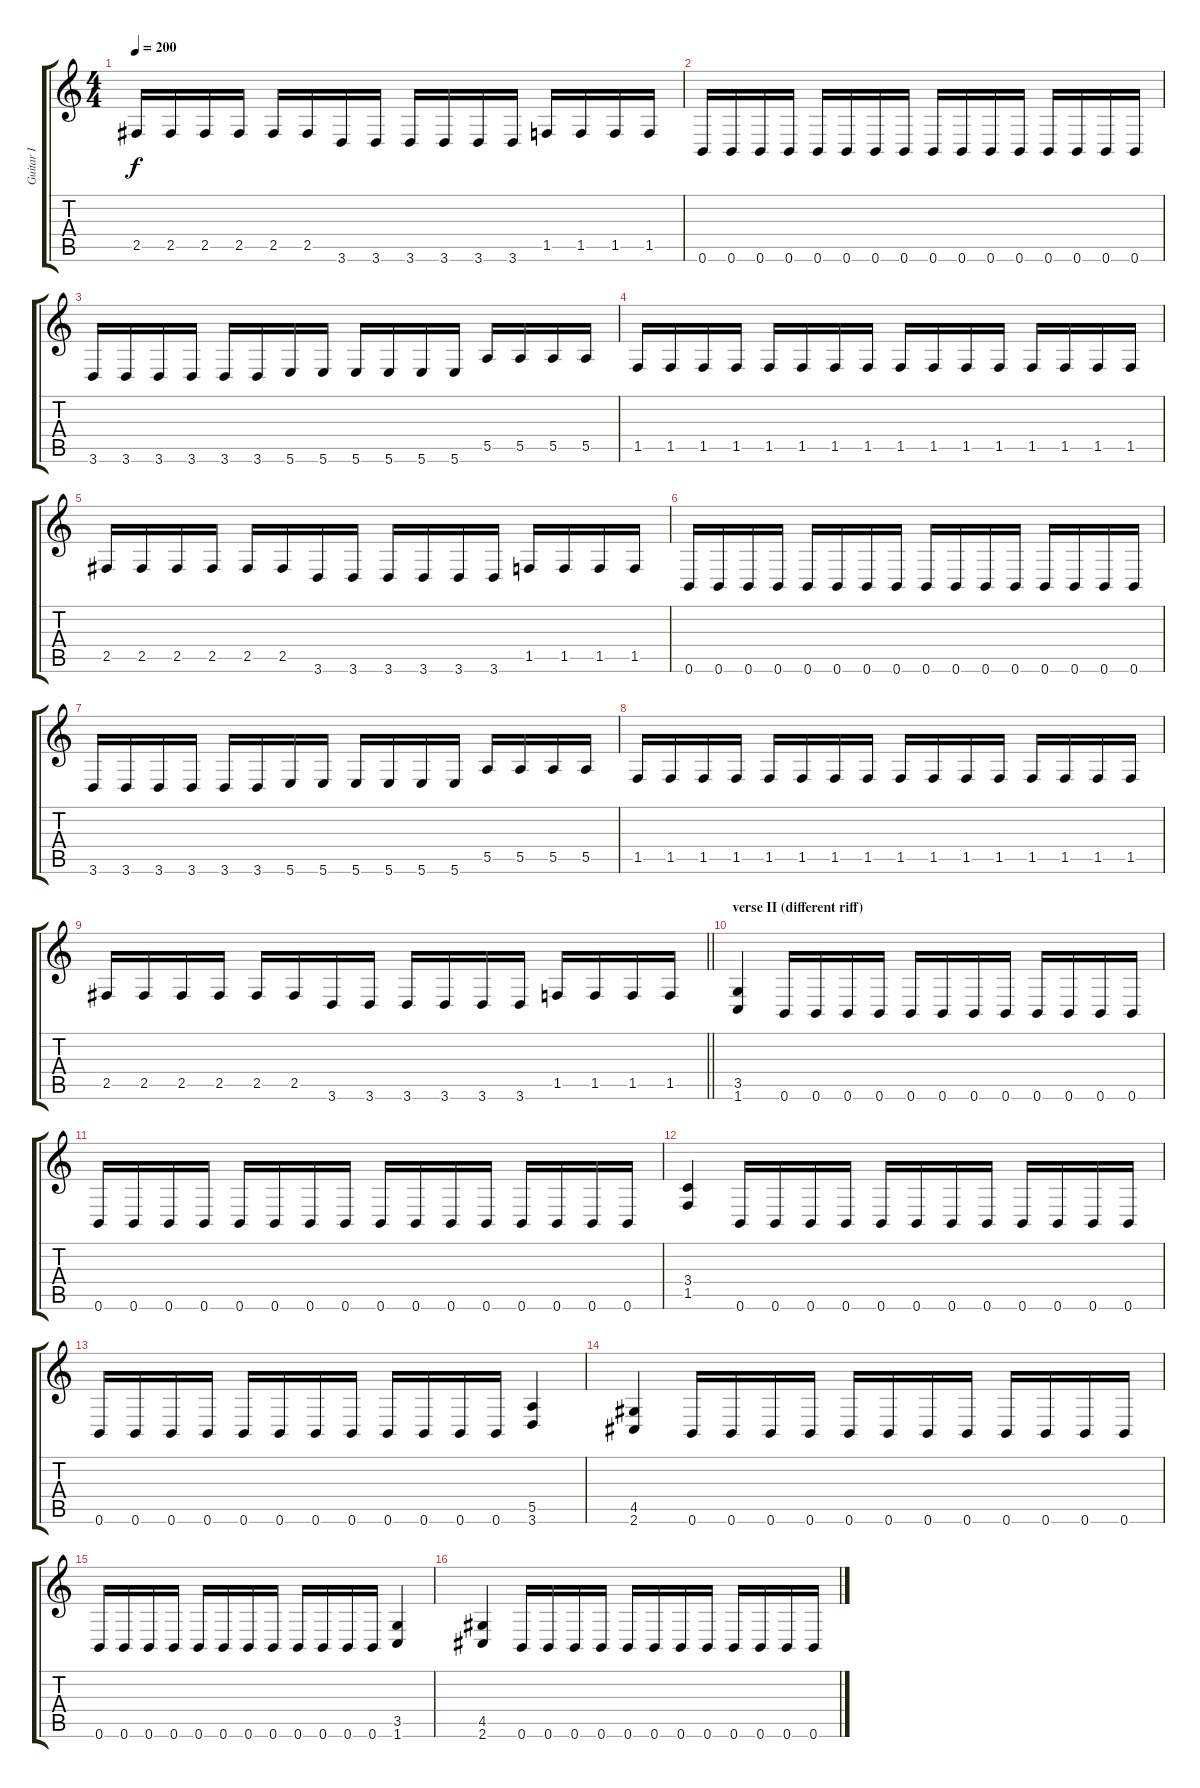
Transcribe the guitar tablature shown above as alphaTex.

\track ("Guitar I" "Guitar I") {instrument distortionguitar}
\staff {score tabs}
\tuning (B3 Gb3 D3 A2 E2 B1) {hide}
\ts (4 4)
\tempo 200
\clef g2
\ks c
2.5.16{dy f} 2.5.16 2.5.16 2.5.16 2.5.16 2.5.16 3.6.16 3.6.16 3.6.16 3.6.16 3.6.16 3.6.16 1.5.16 1.5.16 1.5.16 1.5.16 |
0.6.16 0.6.16 0.6.16 0.6.16 0.6.16 0.6.16 0.6.16 0.6.16 0.6.16 0.6.16 0.6.16 0.6.16 0.6.16 0.6.16 0.6.16 0.6.16 |
3.6.16 3.6.16 3.6.16 3.6.16 3.6.16 3.6.16 5.6.16 5.6.16 5.6.16 5.6.16 5.6.16 5.6.16 5.5.16 5.5.16 5.5.16 5.5.16 |
1.5.16 1.5.16 1.5.16 1.5.16 1.5.16 1.5.16 1.5.16 1.5.16 1.5.16 1.5.16 1.5.16 1.5.16 1.5.16 1.5.16 1.5.16 1.5.16 |
2.5.16 2.5.16 2.5.16 2.5.16 2.5.16 2.5.16 3.6.16 3.6.16 3.6.16 3.6.16 3.6.16 3.6.16 1.5.16 1.5.16 1.5.16 1.5.16 |
0.6.16 0.6.16 0.6.16 0.6.16 0.6.16 0.6.16 0.6.16 0.6.16 0.6.16 0.6.16 0.6.16 0.6.16 0.6.16 0.6.16 0.6.16 0.6.16 |
3.6.16 3.6.16 3.6.16 3.6.16 3.6.16 3.6.16 5.6.16 5.6.16 5.6.16 5.6.16 5.6.16 5.6.16 5.5.16 5.5.16 5.5.16 5.5.16 |
1.5.16 1.5.16 1.5.16 1.5.16 1.5.16 1.5.16 1.5.16 1.5.16 1.5.16 1.5.16 1.5.16 1.5.16 1.5.16 1.5.16 1.5.16 1.5.16 |
\barLineRight lightlight
2.5.16 2.5.16 2.5.16 2.5.16 2.5.16 2.5.16 3.6.16 3.6.16 3.6.16 3.6.16 3.6.16 3.6.16 1.5.16 1.5.16 1.5.16 1.5.16 |
\section ("" "verse II (different riff)")
(3.5 1.6).4 0.6.16 0.6.16 0.6.16 0.6.16 0.6.16 0.6.16 0.6.16 0.6.16 0.6.16 0.6.16 0.6.16 0.6.16 |
0.6.16 0.6.16 0.6.16 0.6.16 0.6.16 0.6.16 0.6.16 0.6.16 0.6.16 0.6.16 0.6.16 0.6.16 0.6.16 0.6.16 0.6.16 0.6.16 |
(3.4 1.5).4 0.6.16 0.6.16 0.6.16 0.6.16 0.6.16 0.6.16 0.6.16 0.6.16 0.6.16 0.6.16 0.6.16 0.6.16 |
0.6.16 0.6.16 0.6.16 0.6.16 0.6.16 0.6.16 0.6.16 0.6.16 0.6.16 0.6.16 0.6.16 0.6.16 (5.5 3.6).4 |
(4.5 2.6).4 0.6.16 0.6.16 0.6.16 0.6.16 0.6.16 0.6.16 0.6.16 0.6.16 0.6.16 0.6.16 0.6.16 0.6.16 |
0.6.16 0.6.16 0.6.16 0.6.16 0.6.16 0.6.16 0.6.16 0.6.16 0.6.16 0.6.16 0.6.16 0.6.16 (3.5 1.6).4 |
(4.5 2.6).4 0.6.16 0.6.16 0.6.16 0.6.16 0.6.16 0.6.16 0.6.16 0.6.16 0.6.16 0.6.16 0.6.16 0.6.16
